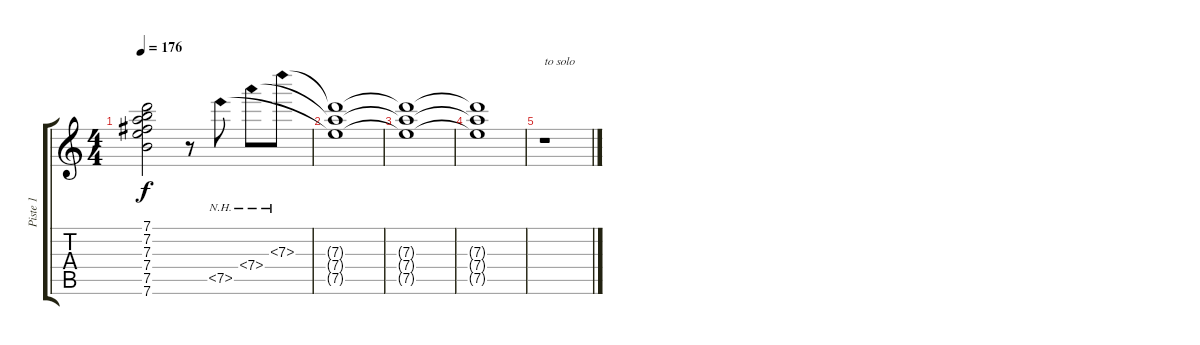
\track ("Piste 1" "Piste 1") {instrument acousticguitarnylon}
\staff {score tabs}
\tuning (E4 B3 G4 D4 A3 E3) {hide}
\ts (4 4)
\tempo 176
\clef g2
\ks c
(7.1{t} 7.2{t} 7.3{t} 7.4{t} 7.5{t} 7.6{t}).2{dy f} r.8 7.5{nh}.8 7.4{nh}.8 7.3{nh}.8 |
(7.3{t} 7.4{t} 7.5{t}).1 |
(7.3{t} 7.4{t} 7.5{t}).1 |
(7.3{t} 7.4{t} 7.5{t}).1 |
r.1{txt "to solo"}
